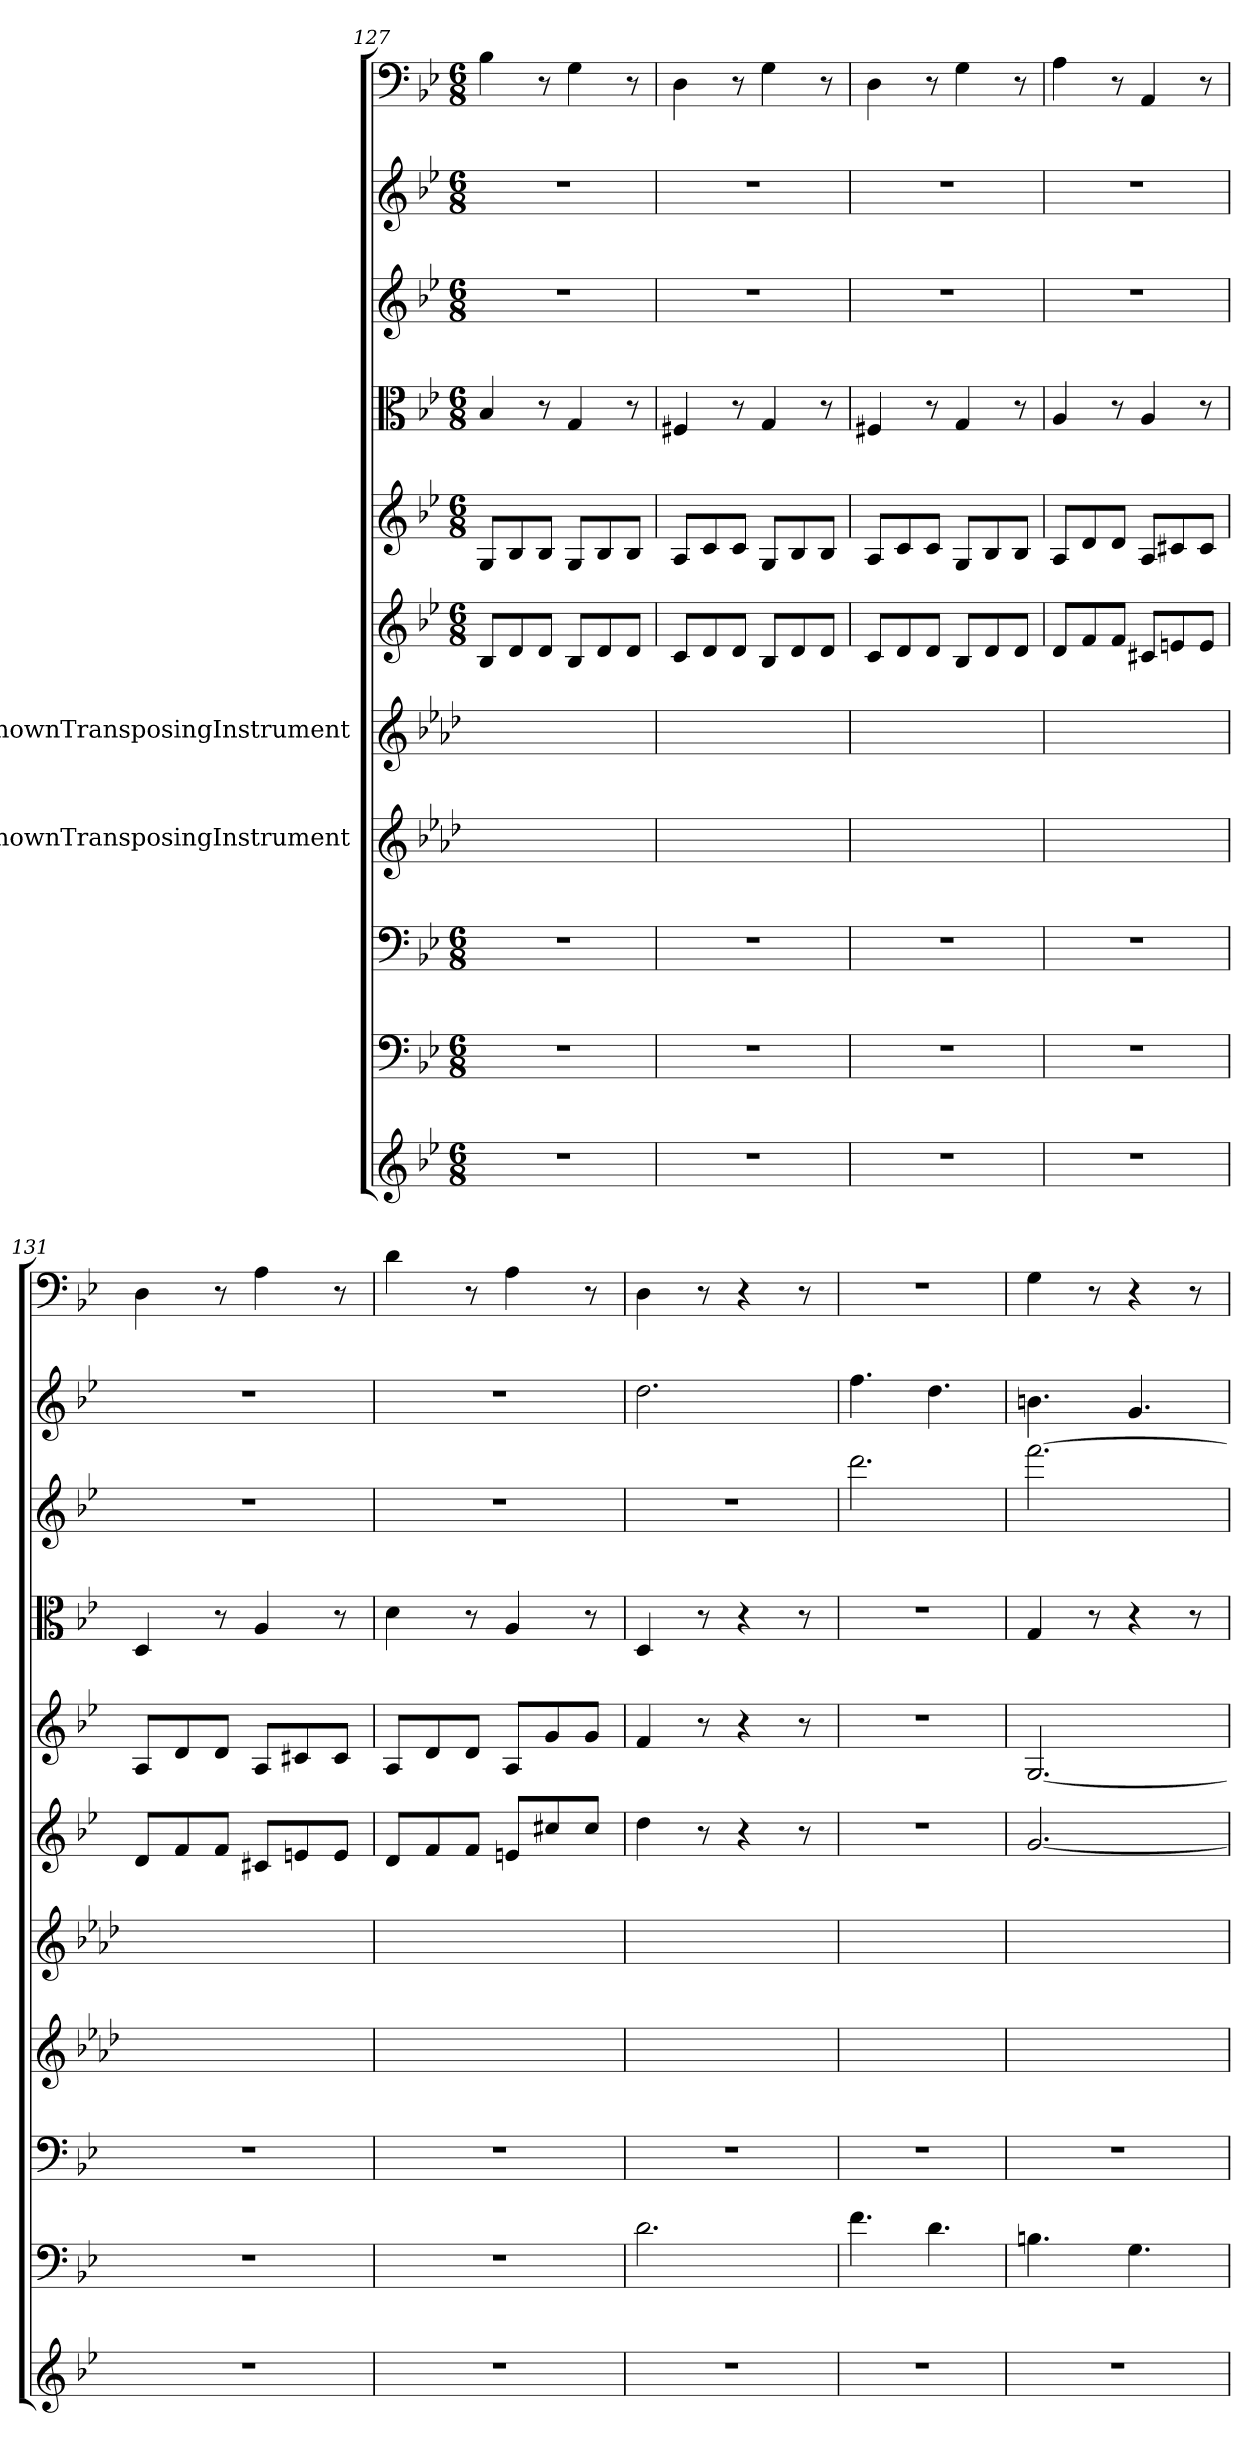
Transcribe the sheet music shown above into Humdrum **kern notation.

**kern	**kern	**kern	**kern	**kern	**kern	**kern	**kern	**kern	**kern	**kern
*part11	*part10	*part9	*part8	*part7	*part6	*part5	*part4	*part3	*part2	*part1
*staff11	*staff10	*staff9	*staff8	*staff7	*staff6	*staff5	*staff4	*staff3	*staff2	*staff1
*	*	*	*I"UnknownTransposingInstrument	*I"UnknownTransposingInstrument	*	*	*	*	*	*
*clefG2	*clefF4	*clefF4	*clefG2	*clefG2	*clefG2	*clefG2	*clefC3	*clefG2	*clefG2	*clefF4
*	*	*	*ITrd-1c-2	*ITrd-1c-2	*	*	*	*	*	*
*k[b-e-]	*k[b-e-]	*k[b-e-]	*k[b-e-]	*k[b-e-]	*k[b-e-]	*k[b-e-]	*k[b-e-]	*k[b-e-]	*k[b-e-]	*k[b-e-]
*B-:	*B-:	*B-:	*	*	*B-:	*B-:	*B-:	*B-:	*B-:	*B-:
*M6/8	*M6/8	*M6/8	*	*	*M6/8	*M6/8	*M6/8	*M6/8	*M6/8	*M6/8
=127	=127	=127	=127	=127	=127	=127	=127	=127	=127	=127
2.r	2.r	2.r	2.r	2.r	8B-/L	8G/L	4B-/	2.r	2.r	4B-\
.	.	.	.	.	8d/	8B-/	.	.	.	.
.	.	.	.	.	8d/J	8B-/J	8r	.	.	8r
.	.	.	.	.	8B-/L	8G/L	4G/	.	.	4G\
.	.	.	.	.	8d/	8B-/	.	.	.	.
.	.	.	.	.	8d/J	8B-/J	8r	.	.	8r
=128	=128	=128	=128	=128	=128	=128	=128	=128	=128	=128
2.r	2.r	2.r	2.r	2.r	8c/L	8A/L	4F#X/	2.r	2.r	4D\
.	.	.	.	.	8d/	8c/	.	.	.	.
.	.	.	.	.	8d/J	8c/J	8r	.	.	8r
.	.	.	.	.	8B-/L	8G/L	4G/	.	.	4G\
.	.	.	.	.	8d/	8B-/	.	.	.	.
.	.	.	.	.	8d/J	8B-/J	8r	.	.	8r
=129	=129	=129	=129	=129	=129	=129	=129	=129	=129	=129
2.r	2.r	2.r	2.r	2.r	8c/L	8A/L	4F#X/	2.r	2.r	4D\
.	.	.	.	.	8d/	8c/	.	.	.	.
.	.	.	.	.	8d/J	8c/J	8r	.	.	8r
.	.	.	.	.	8B-/L	8G/L	4G/	.	.	4G\
.	.	.	.	.	8d/	8B-/	.	.	.	.
.	.	.	.	.	8d/J	8B-/J	8r	.	.	8r
=130	=130	=130	=130	=130	=130	=130	=130	=130	=130	=130
2.r	2.r	2.r	2.r	2.r	8d/L	8A/L	4A/	2.r	2.r	4A\
.	.	.	.	.	8f/	8d/	.	.	.	.
.	.	.	.	.	8f/J	8d/J	8r	.	.	8r
.	.	.	.	.	8c#X/L	8A/L	4A/	.	.	4AA/
.	.	.	.	.	8en/	8c#X/	.	.	.	.
.	.	.	.	.	8e/J	8c#/J	8r	.	.	8r
=131	=131	=131	=131	=131	=131	=131	=131	=131	=131	=131
2.r	2.r	2.r	2.r	2.r	8d/L	8A/L	4D/	2.r	2.r	4D\
.	.	.	.	.	8f/	8d/	.	.	.	.
.	.	.	.	.	8f/J	8d/J	8r	.	.	8r
.	.	.	.	.	8c#X/L	8A/L	4A/	.	.	4A\
.	.	.	.	.	8en/	8c#X/	.	.	.	.
.	.	.	.	.	8e/J	8c#/J	8r	.	.	8r
=132	=132	=132	=132	=132	=132	=132	=132	=132	=132	=132
2.r	2.r	2.r	2.r	2.r	8d/L	8A/L	4d\	2.r	2.r	4d\
.	.	.	.	.	8f/	8d/	.	.	.	.
.	.	.	.	.	8f/J	8d/J	8r	.	.	8r
.	.	.	.	.	8en/L	8A/L	4A/	.	.	4A\
.	.	.	.	.	8cc#X/	8g/	.	.	.	.
.	.	.	.	.	8cc#/J	8g/J	8r	.	.	8r
=133	=133	=133	=133	=133	=133	=133	=133	=133	=133	=133
2.r	2.d\	2.r	2.r	2.r	4dd\	4f/	4D/	2.r	2.dd\	4D\
.	.	.	.	.	8r	8r	8r	.	.	8r
.	.	.	.	.	4r	4r	4r	.	.	4r
.	.	.	.	.	8r	8r	8r	.	.	8r
=134	=134	=134	=134	=134	=134	=134	=134	=134	=134	=134
2.r	4.f\	2.r	2.r	2.r	2.r	2.r	2.r	2.ddd\	4.ff\	2.r
.	4.d\	.	.	.	.	.	.	.	4.dd\	.
=135	=135	=135	=135	=135	=135	=135	=135	=135	=135	=135
2.r	4.Bn\	2.r	2.r	2.r	[2.g/	[2.G/	4G/	[2.fff\	4.bn\	4G\
.	.	.	.	.	.	.	8r	.	.	8r
.	4.G\	.	.	.	.	.	4r	.	4.g/	4r
.	.	.	.	.	.	.	8r	.	.	8r
=	=	=	=	=	=	=	=	=	=	=
*-	*-	*-	*-	*-	*-	*-	*-	*-	*-	*-
